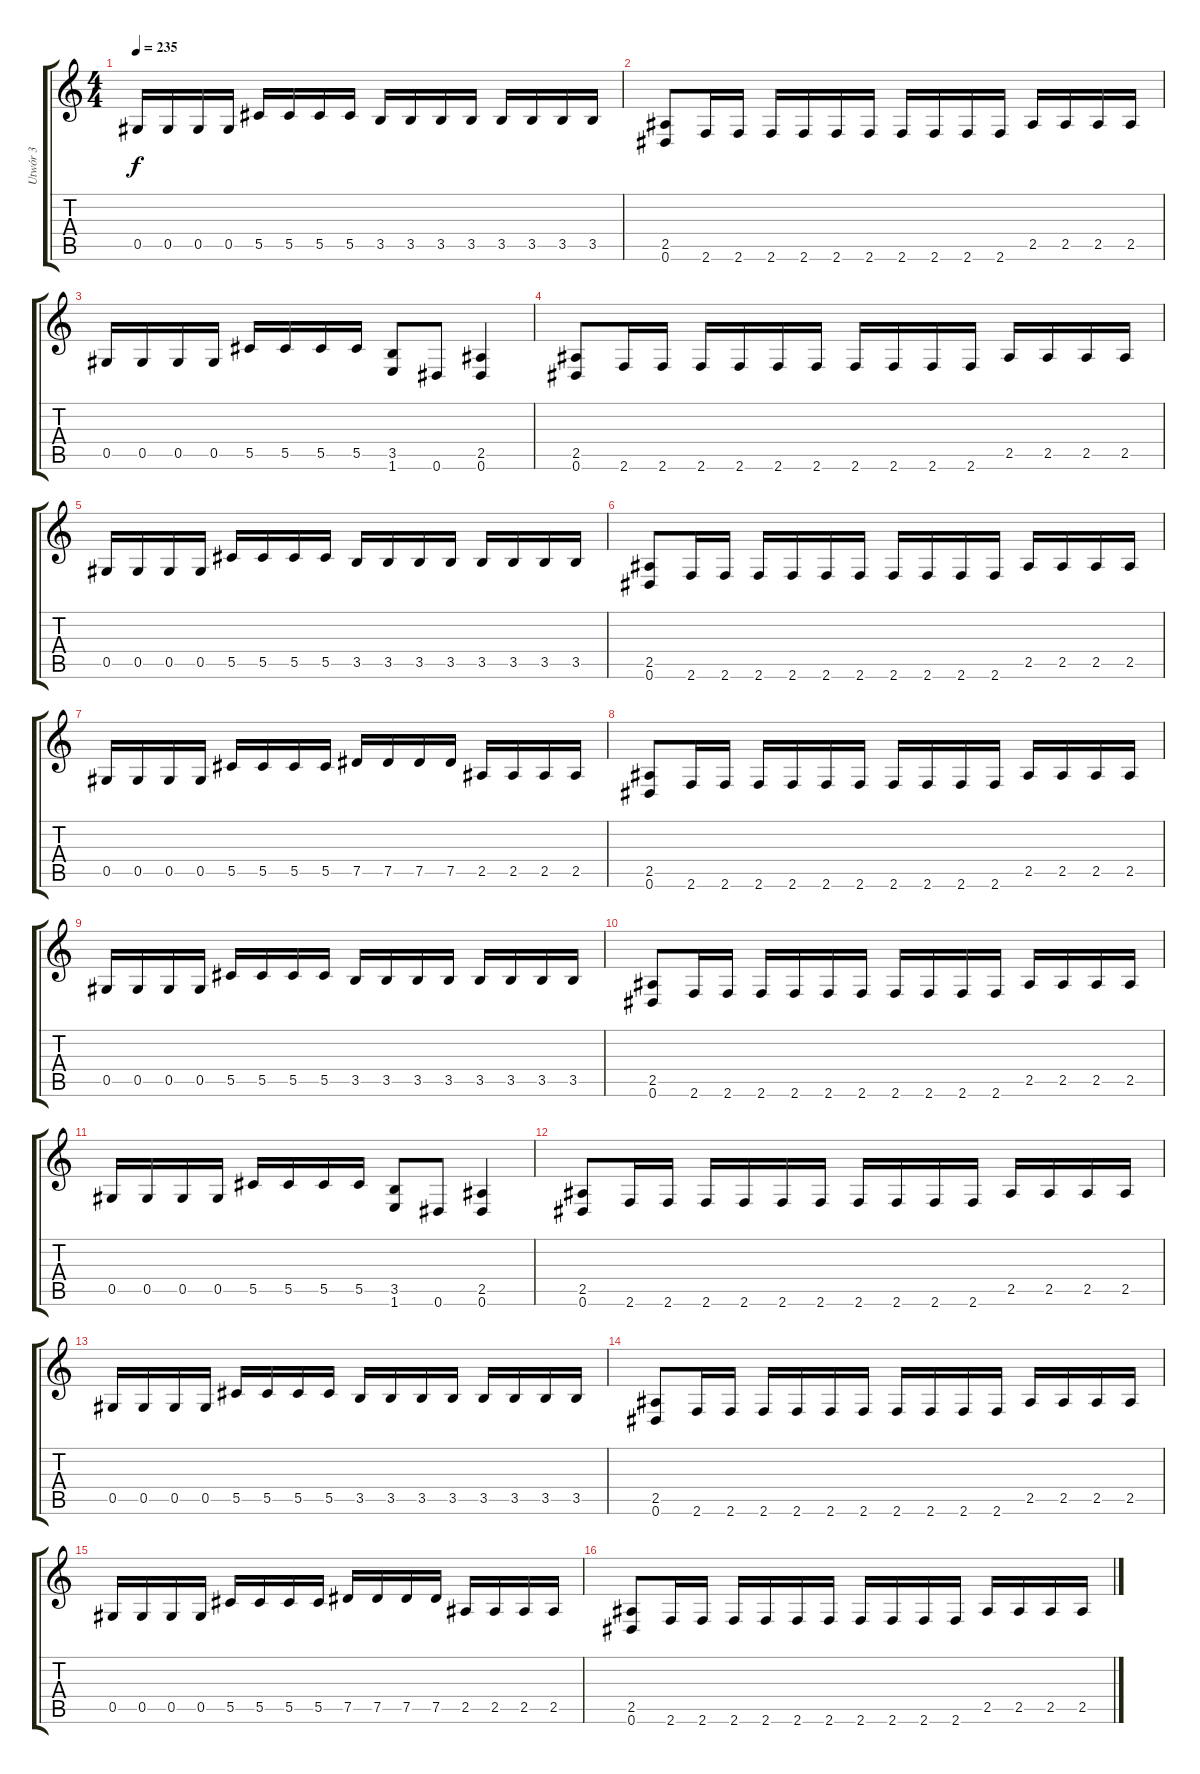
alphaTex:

\track ("Utwór 3" "Utwór 3") {instrument overdrivenguitar}
\staff {score tabs}
\tuning (Eb4 Bb3 Gb3 Db3 Ab2 Eb2) {hide}
\ts (4 4)
\tempo 235
\clef g2
\ks c
0.5.16{dy f} 0.5.16 0.5.16 0.5.16 5.5.16 5.5.16 5.5.16 5.5.16 3.5.16 3.5.16 3.5.16 3.5.16 3.5.16 3.5.16 3.5.16 3.5.16 |
(2.5 0.6).8 2.6.16 2.6.16 2.6.16 2.6.16 2.6.16 2.6.16 2.6.16 2.6.16 2.6.16 2.6.16 2.5.16 2.5.16 2.5.16 2.5.16 |
0.5.16 0.5.16 0.5.16 0.5.16 5.5.16 5.5.16 5.5.16 5.5.16 (3.5 1.6).8 0.6.8 (2.5 0.6).4 |
(2.5 0.6).8 2.6.16 2.6.16 2.6.16 2.6.16 2.6.16 2.6.16 2.6.16 2.6.16 2.6.16 2.6.16 2.5.16 2.5.16 2.5.16 2.5.16 |
0.5.16 0.5.16 0.5.16 0.5.16 5.5.16 5.5.16 5.5.16 5.5.16 3.5.16 3.5.16 3.5.16 3.5.16 3.5.16 3.5.16 3.5.16 3.5.16 |
(2.5 0.6).8 2.6.16 2.6.16 2.6.16 2.6.16 2.6.16 2.6.16 2.6.16 2.6.16 2.6.16 2.6.16 2.5.16 2.5.16 2.5.16 2.5.16 |
0.5.16 0.5.16 0.5.16 0.5.16 5.5.16 5.5.16 5.5.16 5.5.16 7.5.16 7.5.16 7.5.16 7.5.16 2.5.16 2.5.16 2.5.16 2.5.16 |
(2.5 0.6).8 2.6.16 2.6.16 2.6.16 2.6.16 2.6.16 2.6.16 2.6.16 2.6.16 2.6.16 2.6.16 2.5.16 2.5.16 2.5.16 2.5.16 |
0.5.16 0.5.16 0.5.16 0.5.16 5.5.16 5.5.16 5.5.16 5.5.16 3.5.16 3.5.16 3.5.16 3.5.16 3.5.16 3.5.16 3.5.16 3.5.16 |
(2.5 0.6).8 2.6.16 2.6.16 2.6.16 2.6.16 2.6.16 2.6.16 2.6.16 2.6.16 2.6.16 2.6.16 2.5.16 2.5.16 2.5.16 2.5.16 |
0.5.16 0.5.16 0.5.16 0.5.16 5.5.16 5.5.16 5.5.16 5.5.16 (3.5 1.6).8 0.6.8 (2.5 0.6).4 |
(2.5 0.6).8 2.6.16 2.6.16 2.6.16 2.6.16 2.6.16 2.6.16 2.6.16 2.6.16 2.6.16 2.6.16 2.5.16 2.5.16 2.5.16 2.5.16 |
0.5.16 0.5.16 0.5.16 0.5.16 5.5.16 5.5.16 5.5.16 5.5.16 3.5.16 3.5.16 3.5.16 3.5.16 3.5.16 3.5.16 3.5.16 3.5.16 |
(2.5 0.6).8 2.6.16 2.6.16 2.6.16 2.6.16 2.6.16 2.6.16 2.6.16 2.6.16 2.6.16 2.6.16 2.5.16 2.5.16 2.5.16 2.5.16 |
0.5.16 0.5.16 0.5.16 0.5.16 5.5.16 5.5.16 5.5.16 5.5.16 7.5.16 7.5.16 7.5.16 7.5.16 2.5.16 2.5.16 2.5.16 2.5.16 |
(2.5 0.6).8 2.6.16 2.6.16 2.6.16 2.6.16 2.6.16 2.6.16 2.6.16 2.6.16 2.6.16 2.6.16 2.5.16 2.5.16 2.5.16 2.5.16
